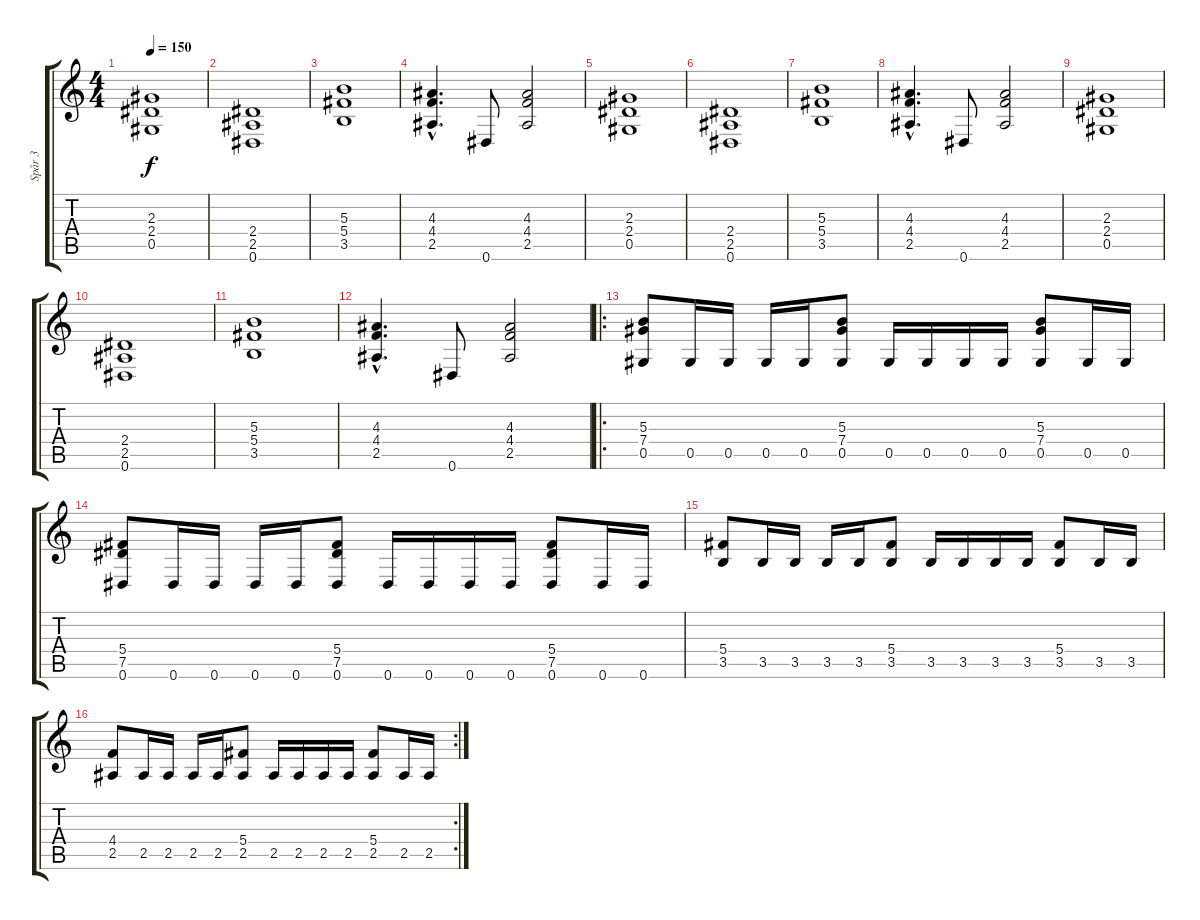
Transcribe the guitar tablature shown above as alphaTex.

\track ("Spår 3" "Spår 3") {instrument distortionguitar}
\staff {score tabs}
\tuning (Eb4 Bb3 Gb3 Db3 Ab2 Eb2) {hide}
\ts (4 4)
\tempo 150
\clef g2
\ks c
(2.3 2.4 0.5).1{dy f} |
(2.4 2.5 0.6).1 |
(5.3 5.4 3.5).1 |
(4.3{hac} 4.4{hac} 2.5{hac}).4{d} 0.6.8 (4.3 4.4 2.5).2 |
(2.3 2.4 0.5).1 |
(2.4 2.5 0.6).1 |
(5.3 5.4 3.5).1 |
(4.3{hac} 4.4{hac} 2.5{hac}).4{d} 0.6.8 (4.3 4.4 2.5).2 |
(2.3 2.4 0.5).1 |
(2.4 2.5 0.6).1 |
(5.3 5.4 3.5).1 |
(4.3{hac} 4.4{hac} 2.5{hac}).4{d} 0.6.8 (4.3 4.4 2.5).2 |
\ro
(5.3 7.4 0.5).8 0.5.16 0.5.16 0.5.16 0.5.16 (5.3 7.4 0.5).8 0.5.16 0.5.16 0.5.16 0.5.16 (5.3 7.4 0.5).8 0.5.16 0.5.16 |
(5.4 7.5 0.6).8 0.6.16 0.6.16 0.6.16 0.6.16 (5.4 7.5 0.6).8 0.6.16 0.6.16 0.6.16 0.6.16 (5.4 7.5 0.6).8 0.6.16 0.6.16 |
(5.4 3.5).8 3.5.16 3.5.16 3.5.16 3.5.16 (5.4 3.5).8 3.5.16 3.5.16 3.5.16 3.5.16 (5.4 3.5).8 3.5.16 3.5.16 |
\rc 2
(4.4 2.5).8 2.5.16 2.5.16 2.5.16 2.5.16 (5.4 2.5).8 2.5.16 2.5.16 2.5.16 2.5.16 (5.4 2.5).8 2.5.16 2.5.16
